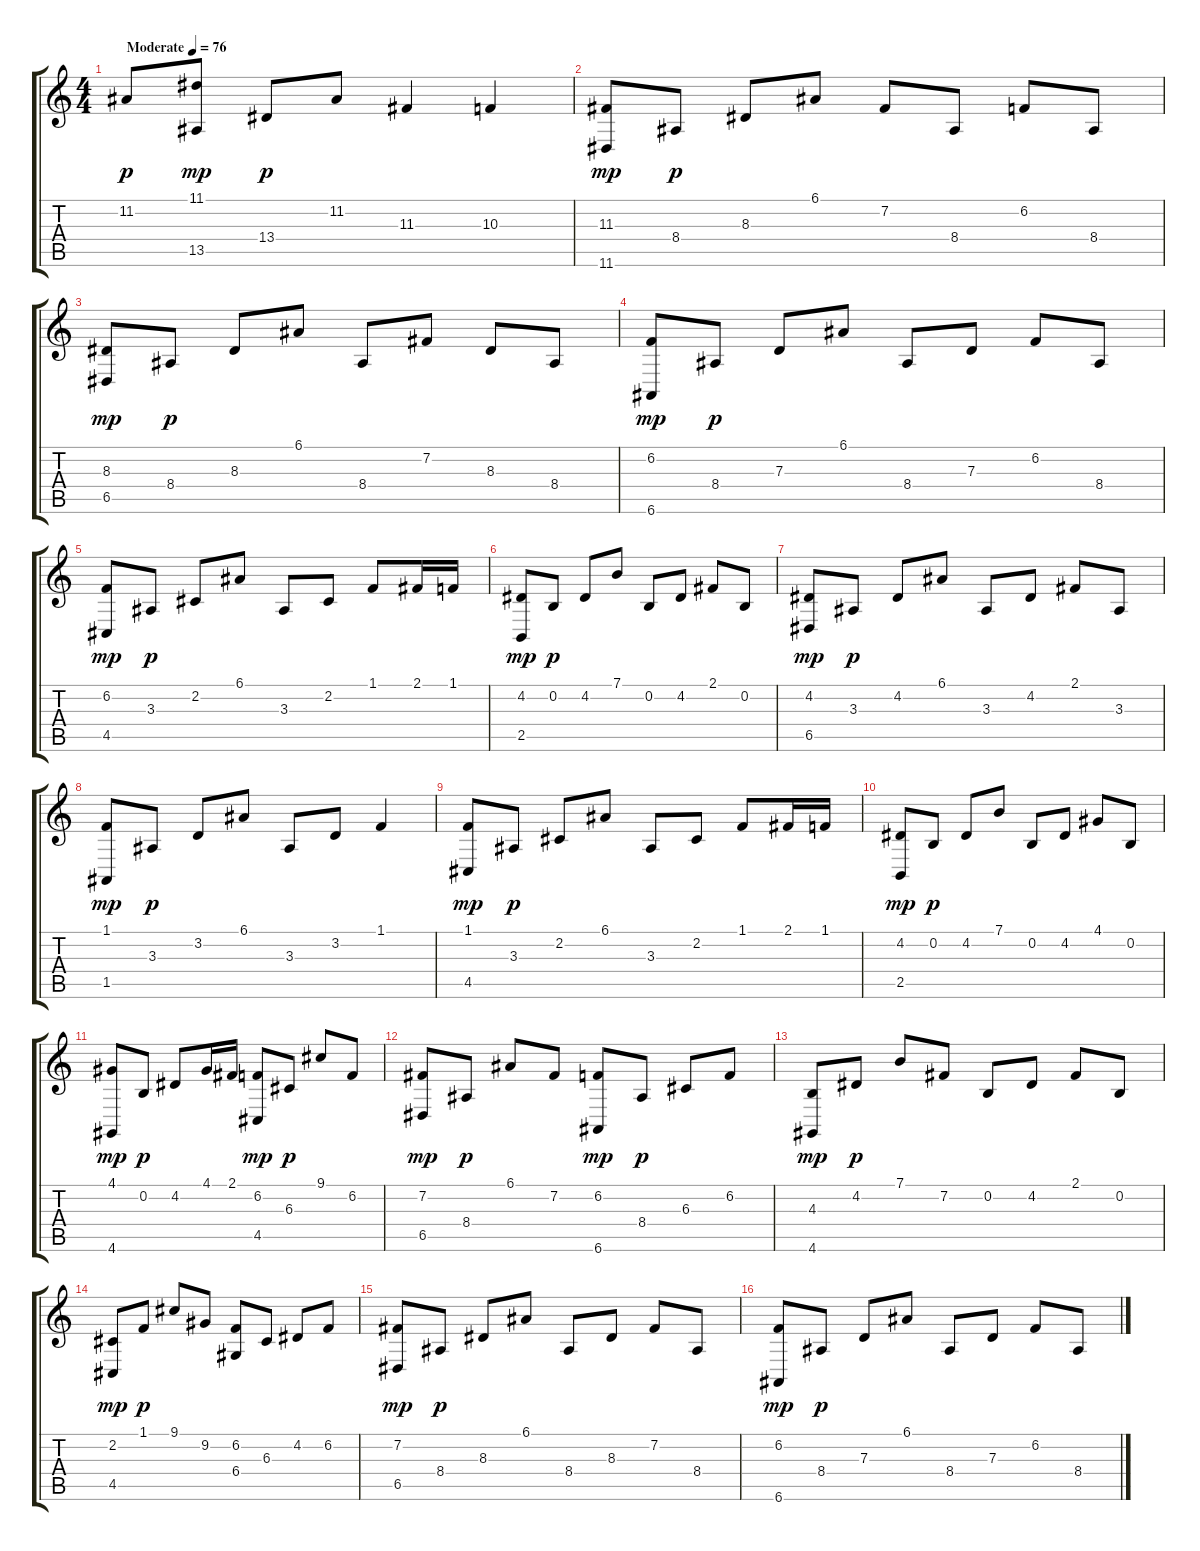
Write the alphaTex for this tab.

\track "" {instrument acousticgrandpiano}
\staff {score tabs}
\tuning (E4 B3 G3 D3 A2 E2) {hide}
\ts (4 4)
\tempo (76 "Moderate")
\clef g2
\ks c
11.2.8{dy p instrument acousticgrandpiano} (11.1 13.5).8{dy mp} 13.4.8{dy p} 11.2.8 11.3.4 10.3.4 |
(11.3 11.6).8{dy mp} 8.4.8{dy p} 8.3.8 6.1.8 7.2.8 8.4.8 6.2.8 8.4.8 |
(8.3 6.5).8{dy mp} 8.4.8{dy p} 8.3.8 6.1.8 8.4.8 7.2.8 8.3.8 8.4.8 |
(6.2 6.6).8{dy mp} 8.4.8{dy p} 7.3.8 6.1.8 8.4.8 7.3.8 6.2.8 8.4.8 |
(6.2 4.5).8{dy mp} 3.3.8{dy p} 2.2.8 6.1.8 3.3.8 2.2.8 1.1.8 2.1.16 1.1.16 |
(4.2 2.5).8{dy mp} 0.2.8{dy p} 4.2.8 7.1.8 0.2.8 4.2.8 2.1.8 0.2.8 |
(4.2 6.5).8{dy mp} 3.3.8{dy p} 4.2.8 6.1.8 3.3.8 4.2.8 2.1.8 3.3.8 |
(1.1 1.5).8{dy mp} 3.3.8{dy p} 3.2.8 6.1.8 3.3.8 3.2.8 1.1.4 |
(1.1 4.5).8{dy mp} 3.3.8{dy p} 2.2.8 6.1.8 3.3.8 2.2.8 1.1.8 2.1.16 1.1.16 |
(4.2 2.5).8{dy mp} 0.2.8{dy p} 4.2.8 7.1.8 0.2.8 4.2.8 4.1.8 0.2.8 |
(4.1 4.6).8{dy mp} 0.2.8{dy p} 4.2.8 4.1.16 2.1.16 (6.2 4.5).8{dy mp} 6.3.8{dy p} 9.1.8 6.2.8 |
(7.2 6.5).8{dy mp} 8.4.8{dy p} 6.1.8 7.2.8 (6.2 6.6).8{dy mp} 8.4.8{dy p} 6.3.8 6.2.8 |
(4.3 4.6).8{dy mp} 4.2.8{dy p} 7.1.8 7.2.8 0.2.8 4.2.8 2.1.8 0.2.8 |
(2.2 4.5).8{dy mp} 1.1.8{dy p} 9.1.8 9.2.8 (6.2 6.4).8 6.3.8 4.2.8 6.2.8 |
(7.2 6.5).8{dy mp} 8.4.8{dy p} 8.3.8 6.1.8 8.4.8 8.3.8 7.2.8 8.4.8 |
(6.2 6.6).8{dy mp} 8.4.8{dy p} 7.3.8 6.1.8 8.4.8 7.3.8 6.2.8 8.4.8
